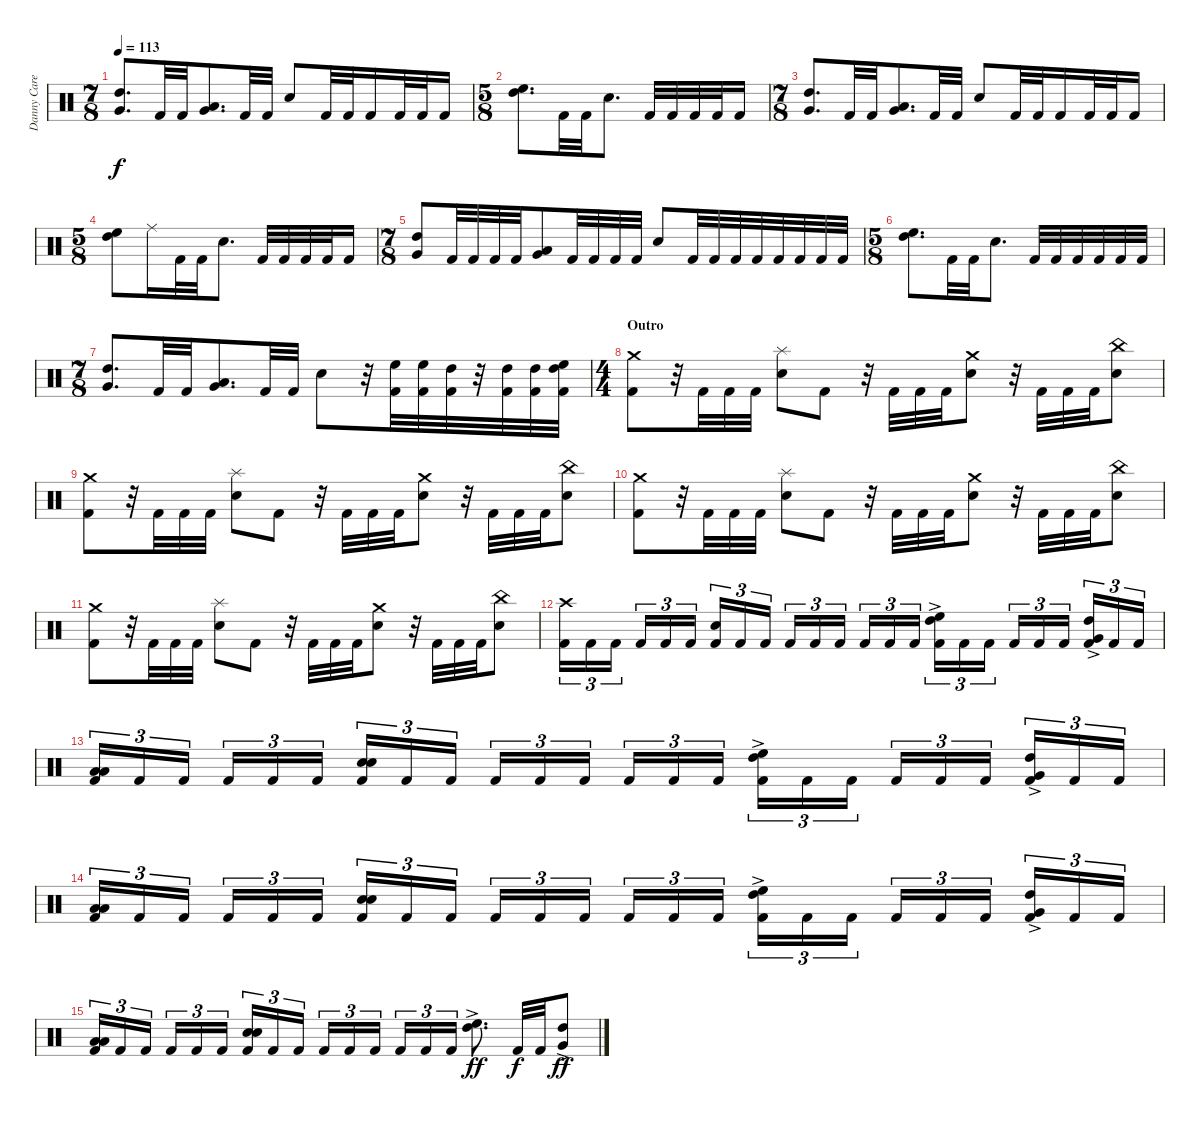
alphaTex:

\track ("Danny Carey" "Danny Care") {instrument percussion}
\staff {score}
\articulation defaults
\ts (7 8)
\tempo 113
\clef neutral
\ks c
("High Tom (hit)" "Very Low Tom (hit)").8{d dy f} "Kick (hit) 2".32 "Kick (hit) 2".32 ("Very Low Tom (hit)" "Low Floor Tom (hit)").8{d} "Kick (hit) 2".32 "Kick (hit) 2".32 "Electric Snare (hit)".8 "Kick (hit) 2".32 "Kick (hit) 2".32 "Kick (hit) 2".16 "Kick (hit) 2".32 "Kick (hit) 2".32 "Kick (hit) 2".16 |
\ts (5 8)
("High Floor Tom (hit)" "High Tom (hit)").8{d} "Kick (hit) 2".32 "Kick (hit) 2".32 "Electric Snare (hit)".8{d} "Kick (hit) 2".32 "Kick (hit) 2".32 "Kick (hit) 2".32 "Kick (hit) 2".32 "Kick (hit) 2".16 |
\ts (7 8)
("High Tom (hit)" "Very Low Tom (hit)").8{d} "Kick (hit) 2".32 "Kick (hit) 2".32 ("Very Low Tom (hit)" "Low Floor Tom (hit)").8{d} "Kick (hit) 2".32 "Kick (hit) 2".32 "Electric Snare (hit)".8 "Kick (hit) 2".32 "Kick (hit) 2".32 "Kick (hit) 2".16 "Kick (hit) 2".32 "Kick (hit) 2".32 "Kick (hit) 2".16 |
\ts (5 8)
("High Floor Tom (hit)" "High Tom (hit)").8 "Ride (middle)".16 "Kick (hit) 2".32 "Kick (hit) 2".32 "Electric Snare (hit)".8{d} "Kick (hit) 2".32 "Kick (hit) 2".32 "Kick (hit) 2".32 "Kick (hit) 2".32 "Kick (hit) 2".16 |
\ts (7 8)
("High Tom (hit)" "Very Low Tom (hit)").8 "Kick (hit) 2".32 "Kick (hit) 2".32 "Kick (hit) 2".32 "Kick (hit) 2".32 ("Very Low Tom (hit)" "Low Floor Tom (hit)").8 "Kick (hit) 2".32 "Kick (hit) 2".32 "Kick (hit) 2".32 "Kick (hit) 2".32 "Electric Snare (hit)".8 "Kick (hit) 2".32 "Kick (hit) 2".32 "Kick (hit) 2".32 "Kick (hit) 2".32 "Kick (hit) 2".32 "Kick (hit) 2".32 "Kick (hit) 2".32 "Kick (hit) 2".32 |
\ts (5 8)
("High Floor Tom (hit)" "High Tom (hit)").8{d} "Kick (hit) 2".32 "Kick (hit) 2".32 "Electric Snare (hit)".8{d} "Kick (hit) 2".32 "Kick (hit) 2".32 "Kick (hit) 2".32 "Kick (hit) 2".32 "Kick (hit) 2".32 "Kick (hit) 2".32 |
\ts (7 8)
("High Tom (hit)" "Very Low Tom (hit)").8{d} "Kick (hit) 2".32 "Kick (hit) 2".32 ("Very Low Tom (hit)" "Low Floor Tom (hit)").8{d} "Kick (hit) 2".32 "Kick (hit) 2".32 "Electric Snare (hit)".8 r.32 ("High Floor Tom (hit)" "Kick (hit) 2").32 ("High Floor Tom (hit)" "Kick (hit) 2").32 ("High Tom (hit)" "Kick (hit) 2").32 r.32 ("High Tom (hit)" "Kick (hit) 2").32 ("High Tom (hit)" "Kick (hit) 2").32 ("High Floor Tom (hit)" "High Tom (hit)" "Kick (hit) 2").32 |
\ts (4 4)
\section ("" "Outro")
("Crash medium (hit)" "Kick (hit) 2").8 r.32 "Kick (hit) 2".32 "Kick (hit) 2".32 "Kick (hit) 2".32 ("Splash (hit)" "Electric Snare (hit)").8 "Kick (hit) 2".8 r.32 "Kick (hit) 2".32 "Kick (hit) 2".32 "Kick (hit) 2".32 ("Crash medium (hit)" "Electric Snare (hit)").8 r.32 "Kick (hit) 2".32 "Kick (hit) 2".32 "Kick (hit) 2".32 ("China (hit)" "Electric Snare (hit)").8 |
("Crash medium (hit)" "Kick (hit) 2").8 r.32 "Kick (hit) 2".32 "Kick (hit) 2".32 "Kick (hit) 2".32 ("Splash (hit)" "Electric Snare (hit)").8 "Kick (hit) 2".8 r.32 "Kick (hit) 2".32 "Kick (hit) 2".32 "Kick (hit) 2".32 ("Crash medium (hit)" "Electric Snare (hit)").8 r.32 "Kick (hit) 2".32 "Kick (hit) 2".32 "Kick (hit) 2".32 ("China (hit)" "Electric Snare (hit)").8 |
("Crash medium (hit)" "Kick (hit) 2").8 r.32 "Kick (hit) 2".32 "Kick (hit) 2".32 "Kick (hit) 2".32 ("Splash (hit)" "Electric Snare (hit)").8 "Kick (hit) 2".8 r.32 "Kick (hit) 2".32 "Kick (hit) 2".32 "Kick (hit) 2".32 ("Crash medium (hit)" "Electric Snare (hit)").8 r.32 "Kick (hit) 2".32 "Kick (hit) 2".32 "Kick (hit) 2".32 ("China (hit)" "Electric Snare (hit)").8 |
("Crash medium (hit)" "Kick (hit) 2").8 r.32 "Kick (hit) 2".32 "Kick (hit) 2".32 "Kick (hit) 2".32 ("Splash (hit)" "Electric Snare (hit)").8 "Kick (hit) 2".8 r.32 "Kick (hit) 2".32 "Kick (hit) 2".32 "Kick (hit) 2".32 ("Crash medium (hit)" "Electric Snare (hit)").8 r.32 "Kick (hit) 2".32 "Kick (hit) 2".32 "Kick (hit) 2".32 ("China (hit)" "Electric Snare (hit)").8 |
("Crash high (hit)" "Kick (hit) 2").16{tu (3 2)} "Kick (hit) 2".16{tu (3 2)} "Kick (hit) 2".16{tu (3 2)} "Kick (hit) 2".16{tu (3 2)} "Kick (hit) 2".16{tu (3 2)} "Kick (hit) 2".16{tu (3 2)} ("Electric Snare (hit)" "Kick (hit) 2").16{tu (3 2)} "Kick (hit) 2".16{tu (3 2)} "Kick (hit) 2".16{tu (3 2)} "Kick (hit) 2".16{tu (3 2)} "Kick (hit) 2".16{tu (3 2)} "Kick (hit) 2".16{tu (3 2)} "Kick (hit) 2".16{tu (3 2)} "Kick (hit) 2".16{tu (3 2)} "Kick (hit) 2".16{tu (3 2)} ("High Floor Tom (hit)"{ac} "High Tom (hit)"{ac} "Kick (hit) 2").16{tu (3 2)} "Kick (hit) 2".16{tu (3 2)} "Kick (hit) 2".16{tu (3 2)} "Kick (hit) 2".16{tu (3 2)} "Kick (hit) 2".16{tu (3 2)} "Kick (hit) 2".16{tu (3 2)} ("High Tom (hit)"{ac} "Very Low Tom (hit)"{ac} "Kick (hit) 2").16{tu (3 2)} "Kick (hit) 2".16{tu (3 2)} "Kick (hit) 2".16{tu (3 2)} |
("Low Floor Tom (hit)" "Low Floor Tom (hit)" "Kick (hit) 2").16{tu (3 2)} "Kick (hit) 2".16{tu (3 2)} "Kick (hit) 2".16{tu (3 2)} "Kick (hit) 2".16{tu (3 2)} "Kick (hit) 2".16{tu (3 2)} "Kick (hit) 2".16{tu (3 2)} ("Electric Snare (hit)" "Electric Snare (hit)" "Kick (hit) 2").16{tu (3 2)} "Kick (hit) 2".16{tu (3 2)} "Kick (hit) 2".16{tu (3 2)} "Kick (hit) 2".16{tu (3 2)} "Kick (hit) 2".16{tu (3 2)} "Kick (hit) 2".16{tu (3 2)} "Kick (hit) 2".16{tu (3 2)} "Kick (hit) 2".16{tu (3 2)} "Kick (hit) 2".16{tu (3 2)} ("High Floor Tom (hit)"{ac} "High Tom (hit)"{ac} "Kick (hit) 2").16{tu (3 2)} "Kick (hit) 2".16{tu (3 2)} "Kick (hit) 2".16{tu (3 2)} "Kick (hit) 2".16{tu (3 2)} "Kick (hit) 2".16{tu (3 2)} "Kick (hit) 2".16{tu (3 2)} ("High Tom (hit)"{ac} "Very Low Tom (hit)"{ac} "Kick (hit) 2").16{tu (3 2)} "Kick (hit) 2".16{tu (3 2)} "Kick (hit) 2".16{tu (3 2)} |
("Low Floor Tom (hit)" "Low Floor Tom (hit)" "Kick (hit) 2").16{tu (3 2)} "Kick (hit) 2".16{tu (3 2)} "Kick (hit) 2".16{tu (3 2)} "Kick (hit) 2".16{tu (3 2)} "Kick (hit) 2".16{tu (3 2)} "Kick (hit) 2".16{tu (3 2)} ("Electric Snare (hit)" "Electric Snare (hit)" "Kick (hit) 2").16{tu (3 2)} "Kick (hit) 2".16{tu (3 2)} "Kick (hit) 2".16{tu (3 2)} "Kick (hit) 2".16{tu (3 2)} "Kick (hit) 2".16{tu (3 2)} "Kick (hit) 2".16{tu (3 2)} "Kick (hit) 2".16{tu (3 2)} "Kick (hit) 2".16{tu (3 2)} "Kick (hit) 2".16{tu (3 2)} ("High Floor Tom (hit)"{ac} "High Tom (hit)"{ac} "Kick (hit) 2").16{tu (3 2)} "Kick (hit) 2".16{tu (3 2)} "Kick (hit) 2".16{tu (3 2)} "Kick (hit) 2".16{tu (3 2)} "Kick (hit) 2".16{tu (3 2)} "Kick (hit) 2".16{tu (3 2)} ("High Tom (hit)"{ac} "Very Low Tom (hit)"{ac} "Kick (hit) 2").16{tu (3 2)} "Kick (hit) 2".16{tu (3 2)} "Kick (hit) 2".16{tu (3 2)} |
("Low Floor Tom (hit)" "Low Floor Tom (hit)" "Kick (hit) 2").16{tu (3 2)} "Kick (hit) 2".16{tu (3 2)} "Kick (hit) 2".16{tu (3 2)} "Kick (hit) 2".16{tu (3 2)} "Kick (hit) 2".16{tu (3 2)} "Kick (hit) 2".16{tu (3 2)} ("Electric Snare (hit)" "Electric Snare (hit)" "Kick (hit) 2").16{tu (3 2)} "Kick (hit) 2".16{tu (3 2)} "Kick (hit) 2".16{tu (3 2)} "Kick (hit) 2".16{tu (3 2)} "Kick (hit) 2".16{tu (3 2)} "Kick (hit) 2".16{tu (3 2)} "Kick (hit) 2".16{tu (3 2)} "Kick (hit) 2".16{tu (3 2)} "Kick (hit) 2".16{tu (3 2)} ("High Floor Tom (hit)"{ac} "High Tom (hit)"{ac}).8{d dy ff} "Kick (hit) 2".32{dy f} "Kick (hit) 2".32 ("High Tom (hit)"{ac} "Very Low Tom (hit)"{ac}).8{dy ff}
